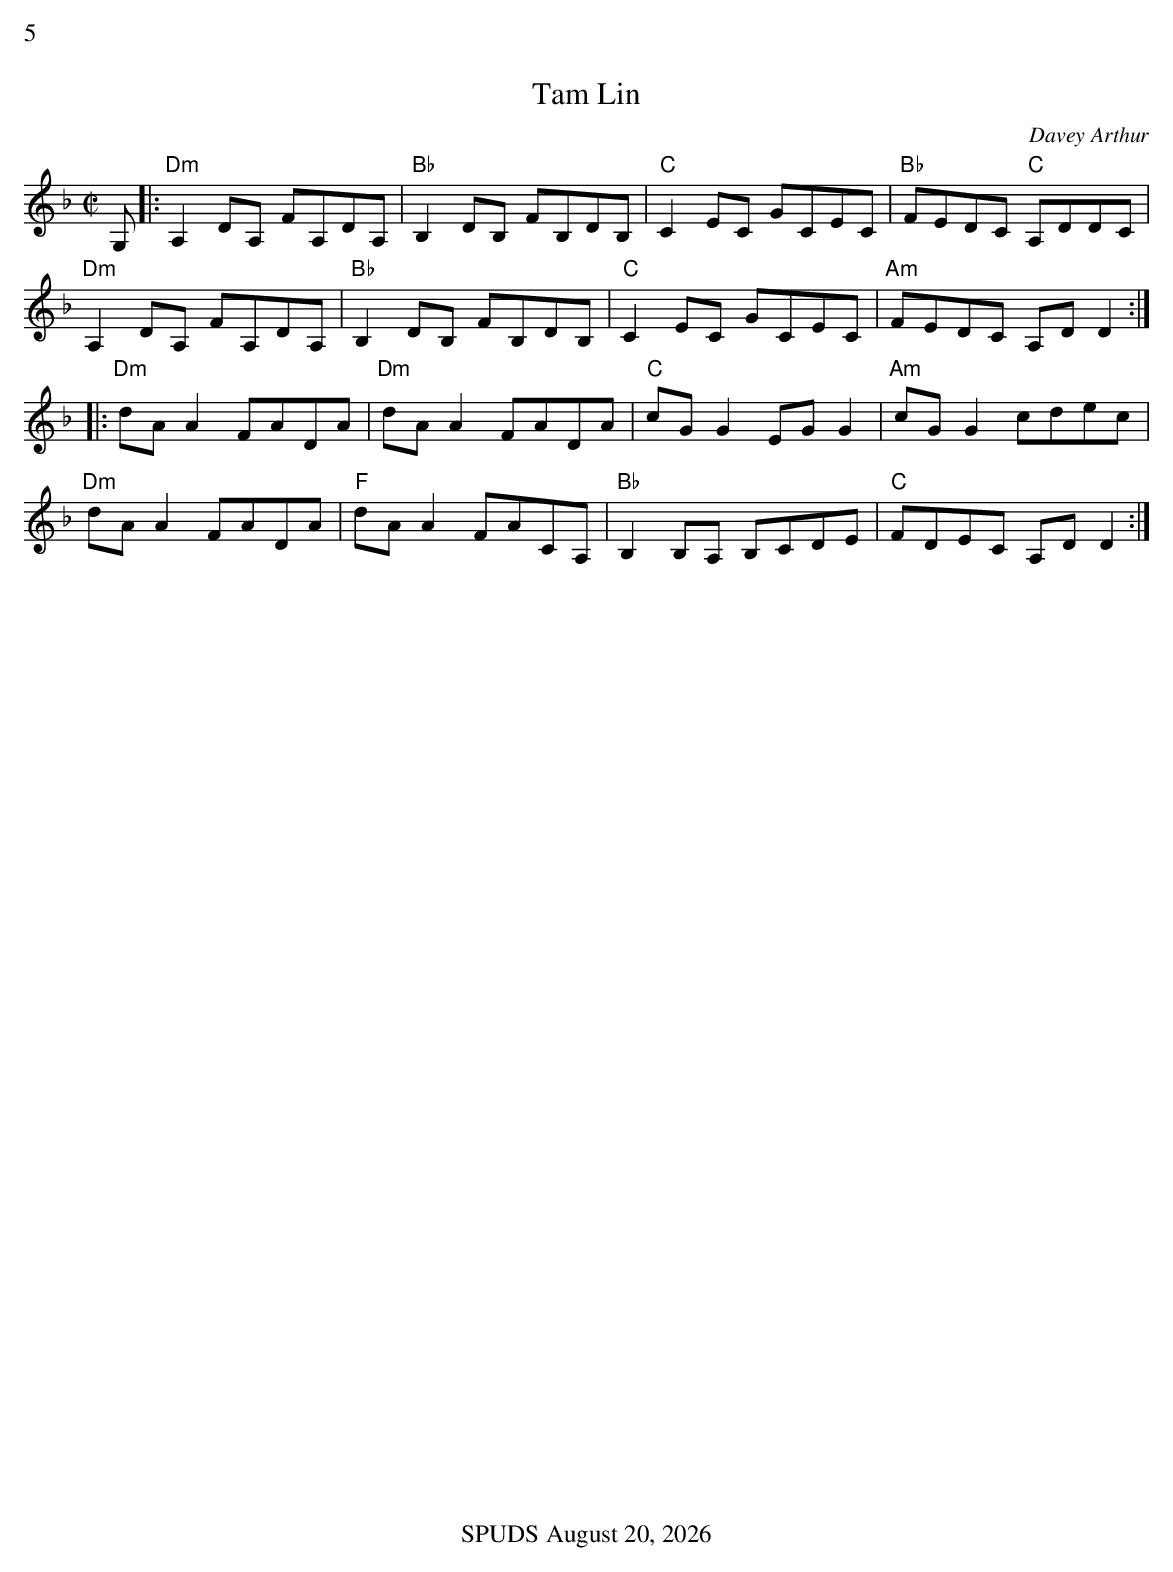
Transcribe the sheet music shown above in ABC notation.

X:1
%%text 5
T:Tam Lin
C:Davey Arthur
K:Dm
M:C|
G,|: "Dm"A,2 DA, FA,DA, | "Bb"B,2 DB, FB,DB, | "C"C2 EC GCEC | "Bb"FEDC "C"A,DDC |
 "Dm"A,2 DA, FA,DA, | "Bb"B,2 DB, FB,DB, | "C"C2 EC GCEC | "Am"FEDC A,DD2 :|
|: "Dm"dAA2 FADA | "Dm"dAA2 FADA | "C"cGG2 EGG2 | "Am"cGG2 cdec |
 "Dm"dAA2 FADA | "F"dAA2 FACA, | "Bb"B,2 B,A, B,CDE | "C"FDEC A,DD2 :|
